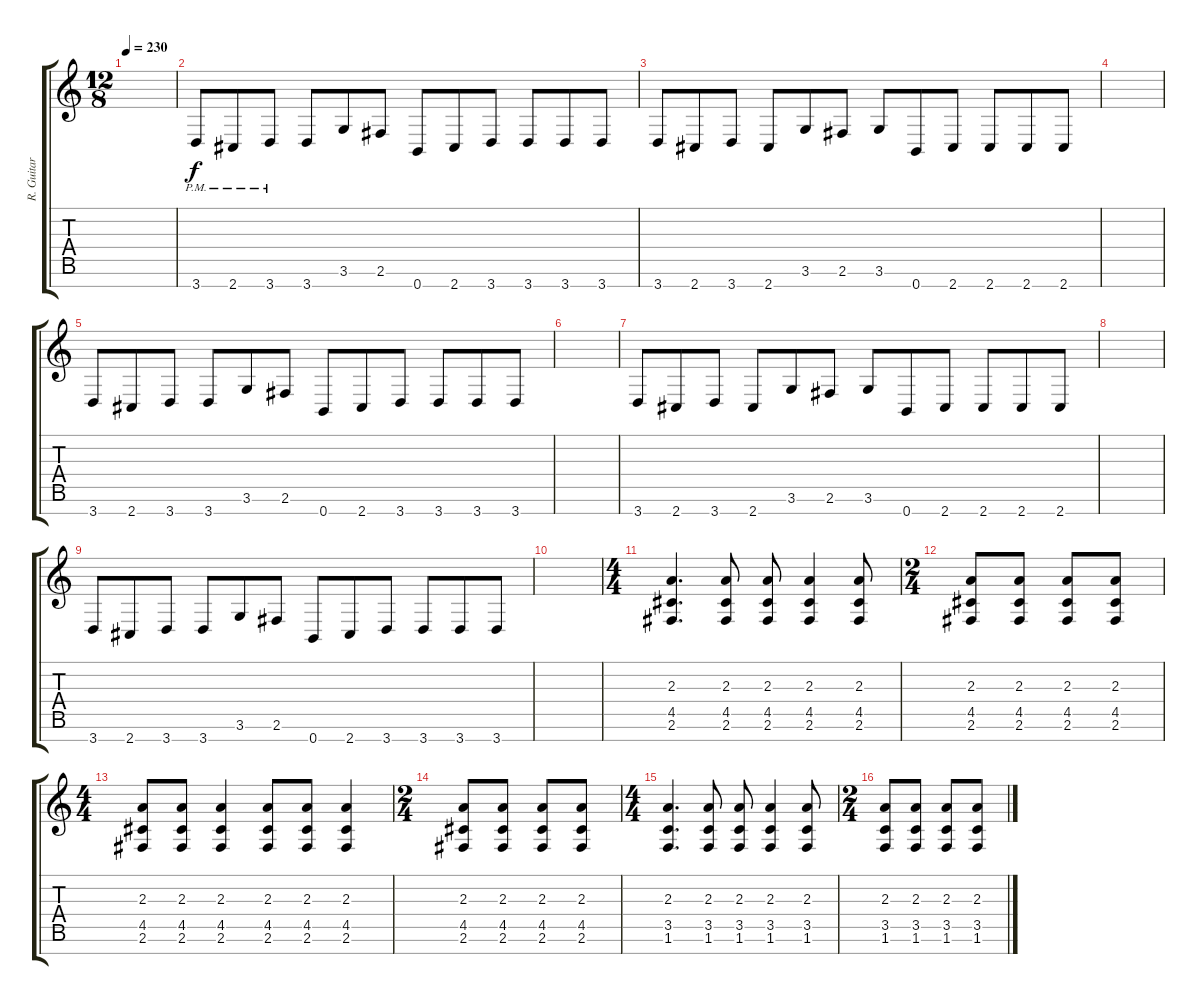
\track ("R. Guitar 2" "R. Guitar ") {instrument distortionguitar}
\staff {score tabs}
\tuning (E4 B3 G3 D3 A2 E2 B1) {hide}
\ts (12 8)
\tempo 230
\clef g2
\ks c
|
3.7{pm}.8 2.7{pm}.8 3.7{pm}.8 3.7.8 3.6.8 2.6.8 0.7.8 2.7.8 3.7.8 3.7.8 3.7.8 3.7.8 |
3.7.8 2.7.8 3.7.8 2.7.8 3.6.8 2.6.8 3.6.8 0.7.8 2.7.8 2.7.8 2.7.8 2.7.8 |
|
3.7.8 2.7.8 3.7.8 3.7.8 3.6.8 2.6.8 0.7.8 2.7.8 3.7.8 3.7.8 3.7.8 3.7.8 |
|
3.7.8 2.7.8 3.7.8 2.7.8 3.6.8 2.6.8 3.6.8 0.7.8 2.7.8 2.7.8 2.7.8 2.7.8 |
|
3.7.8 2.7.8 3.7.8 3.7.8 3.6.8 2.6.8 0.7.8 2.7.8 3.7.8 3.7.8 3.7.8 3.7.8 |
|
\ts (4 4)
(2.3 4.5 2.6).4{d volume 11} (2.3 4.5 2.6).8 (2.3 4.5 2.6).8 (2.3 4.5 2.6).4 (2.3 4.5 2.6).8 |
\ts (2 4)
(2.3 4.5 2.6).8 (2.3 4.5 2.6).8 (2.3 4.5 2.6).8 (2.3 4.5 2.6).8 |
\ts (4 4)
(2.3 4.5 2.6).8 (2.3 4.5 2.6).8 (2.3 4.5 2.6).4 (2.3 4.5 2.6).8 (2.3 4.5 2.6).8 (2.3 4.5 2.6).4 |
\ts (2 4)
(2.3 4.5 2.6).8 (2.3 4.5 2.6).8 (2.3 4.5 2.6).8 (2.3 4.5 2.6).8 |
\ts (4 4)
(2.3 3.5 1.6).4{d} (2.3 3.5 1.6).8 (2.3 3.5 1.6).8 (2.3 3.5 1.6).4 (2.3 3.5 1.6).8 |
\ts (2 4)
(2.3 3.5 1.6).8 (2.3 3.5 1.6).8 (2.3 3.5 1.6).8 (2.3 3.5 1.6).8
